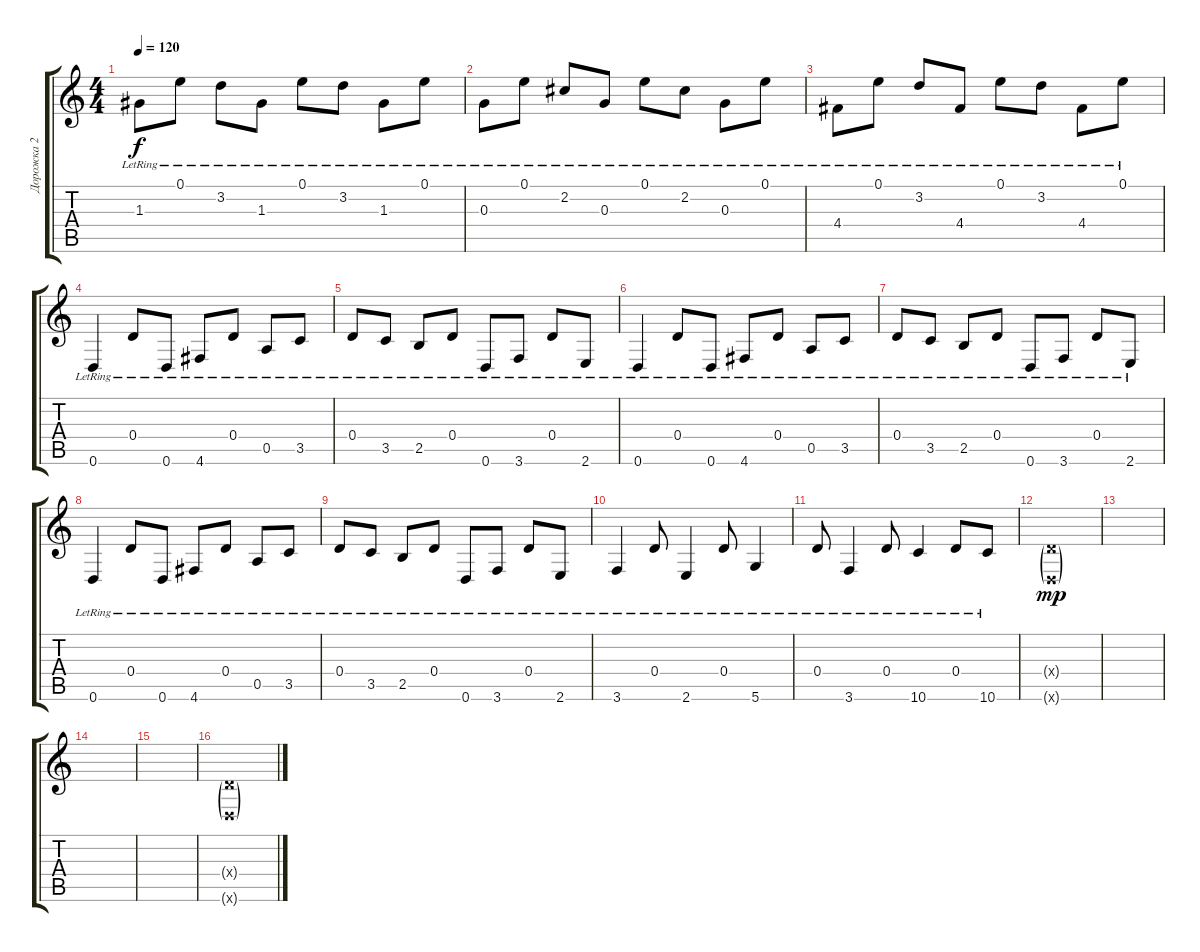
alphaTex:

\track ("Дорожка 2" "Дорожка 2") {instrument distortionguitar}
\staff {score tabs}
\tuning (E4 B3 G3 D3 A2 D2) {hide}
\ts (4 4)
\tempo 120
\clef g2
\ks c
1.3{lr}.8{dy f} 0.1{lr}.8 3.2{lr}.8 1.3{lr}.8 0.1{lr}.8 3.2{lr}.8 1.3{lr}.8 0.1{lr}.8 |
0.3{lr}.8 0.1{lr}.8 2.2{lr}.8 0.3{lr}.8 0.1{lr}.8 2.2{lr}.8 0.3{lr}.8 0.1{lr}.8 |
4.4{lr}.8 0.1{lr}.8 3.2{lr}.8 4.4{lr}.8 0.1{lr}.8 3.2{lr}.8 4.4{lr}.8 0.1{lr}.8 |
0.6{lr}.4{volume 11 instrument electricguitarclean} 0.4{lr}.8 0.6{lr}.8 4.6{lr}.8 0.4{lr}.8 0.5{lr}.8 3.5{lr}.8 |
0.4{lr}.8 3.5{lr}.8 2.5{lr}.8 0.4{lr}.8 0.6{lr}.8 3.6{lr}.8 0.4{lr}.8 2.6{lr}.8 |
0.6{lr}.4 0.4{lr}.8 0.6{lr}.8 4.6{lr}.8 0.4{lr}.8 0.5{lr}.8 3.5{lr}.8 |
0.4{lr}.8 3.5{lr}.8 2.5{lr}.8 0.4{lr}.8 0.6{lr}.8 3.6{lr}.8 0.4{lr}.8 2.6{lr}.8 |
0.6{lr}.4 0.4{lr}.8 0.6{lr}.8 4.6{lr}.8 0.4{lr}.8 0.5{lr}.8 3.5{lr}.8 |
0.4{lr}.8 3.5{lr}.8 2.5{lr}.8 0.4{lr}.8 0.6{lr}.8 3.6{lr}.8 0.4{lr}.8 2.6{lr}.8 |
3.6{lr}.4 0.4{lr}.8 2.6{lr}.4 0.4{lr}.8 5.6{lr}.4 |
0.4{lr}.8 3.6{lr}.4 0.4{lr}.8 10.6{lr}.4 0.4{lr}.8 10.6{lr}.8 |
(0.4{g x} 0.6{g x}).1{dy mp} |
|
|
|
(0.4{g x} 0.6{g x}).1
